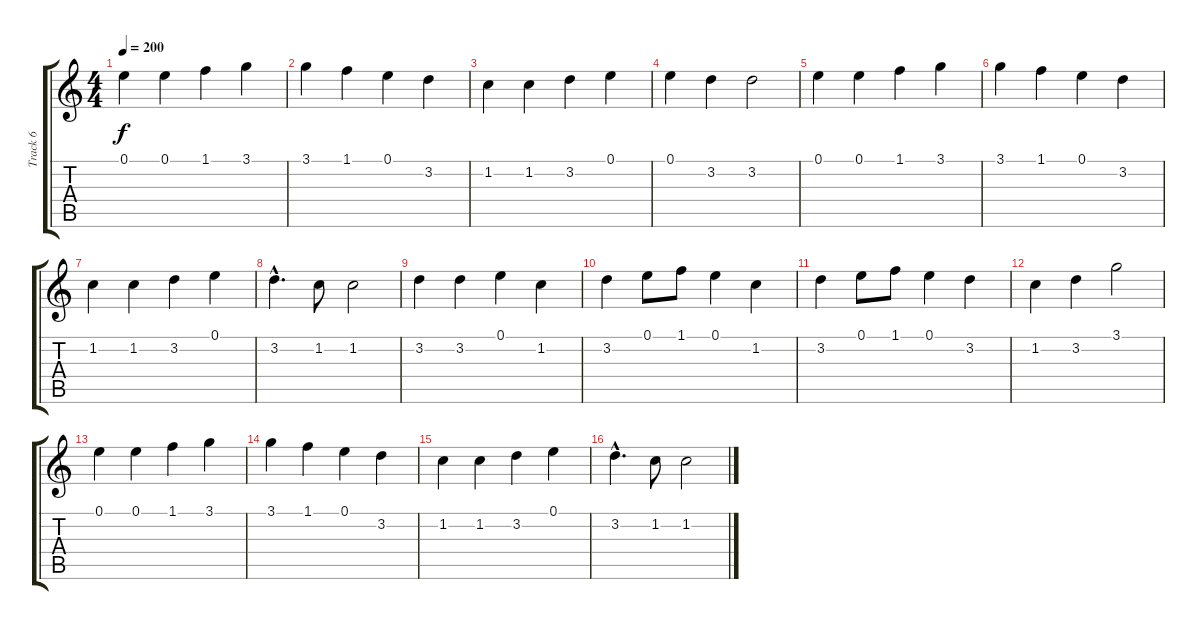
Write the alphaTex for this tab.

\track ("Track 6" "Track 6") {instrument distortionguitar}
\staff {score tabs}
\tuning (E4 B3 G3 D3 A2 E2) {hide}
\ts (4 4)
\tempo 200
\clef g2
\ks c
0.1.4{dy f instrument distortionguitar} 0.1.4 1.1.4 3.1.4 |
3.1.4 1.1.4 0.1.4 3.2.4 |
1.2.4 1.2.4 3.2.4 0.1.4 |
0.1.4 3.2.4 3.2.2 |
0.1.4 0.1.4 1.1.4 3.1.4 |
3.1.4 1.1.4 0.1.4 3.2.4 |
1.2.4 1.2.4 3.2.4 0.1.4 |
3.2{hac}.4{d} 1.2.8 1.2.2 |
3.2.4 3.2.4 0.1.4 1.2.4 |
3.2.4 0.1.8 1.1.8 0.1.4 1.2.4 |
3.2.4 0.1.8 1.1.8 0.1.4 3.2.4 |
1.2.4 3.2.4 3.1.2 |
0.1.4 0.1.4 1.1.4 3.1.4 |
3.1.4 1.1.4 0.1.4 3.2.4 |
1.2.4 1.2.4 3.2.4 0.1.4 |
3.2{hac}.4{d} 1.2.8 1.2.2
